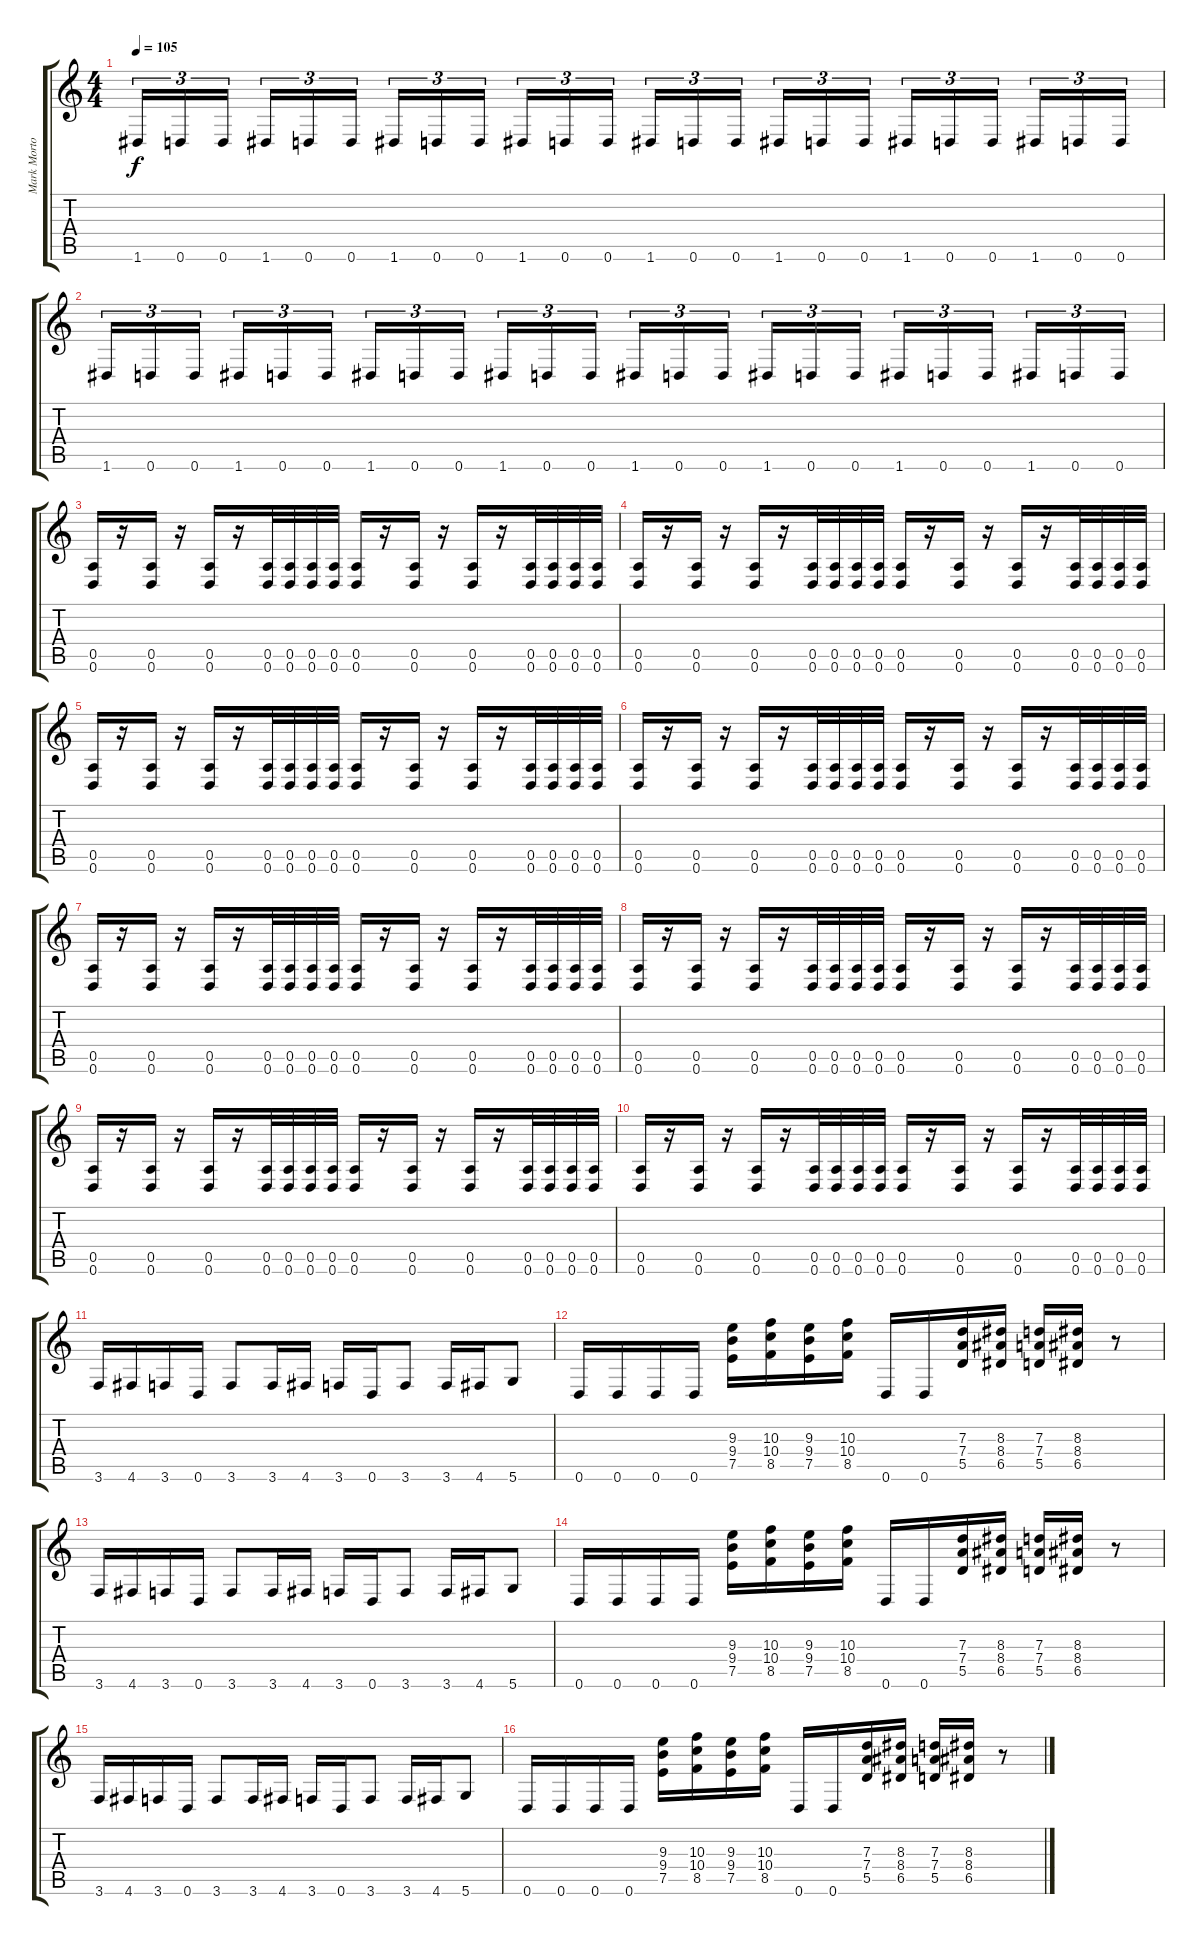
\track ("Mark Morton" "Mark Morto") {instrument distortionguitar}
\staff {score tabs}
\tuning (E4 B3 G3 D3 A2 D2) {hide}
\ts (4 4)
\tempo 105
\clef g2
\ks c
1.6.16{tu (3 2) dy f} 0.6.16{tu (3 2)} 0.6.16{tu (3 2) beam splitsecondary} 1.6.16{tu (3 2)} 0.6.16{tu (3 2)} 0.6.16{tu (3 2)} 1.6.16{tu (3 2)} 0.6.16{tu (3 2)} 0.6.16{tu (3 2) beam splitsecondary} 1.6.16{tu (3 2)} 0.6.16{tu (3 2)} 0.6.16{tu (3 2)} 1.6.16{tu (3 2)} 0.6.16{tu (3 2)} 0.6.16{tu (3 2) beam splitsecondary} 1.6.16{tu (3 2)} 0.6.16{tu (3 2)} 0.6.16{tu (3 2)} 1.6.16{tu (3 2)} 0.6.16{tu (3 2)} 0.6.16{tu (3 2) beam splitsecondary} 1.6.16{tu (3 2)} 0.6.16{tu (3 2)} 0.6.16{tu (3 2)} |
1.6.16{tu (3 2)} 0.6.16{tu (3 2)} 0.6.16{tu (3 2) beam splitsecondary} 1.6.16{tu (3 2)} 0.6.16{tu (3 2)} 0.6.16{tu (3 2)} 1.6.16{tu (3 2)} 0.6.16{tu (3 2)} 0.6.16{tu (3 2) beam splitsecondary} 1.6.16{tu (3 2)} 0.6.16{tu (3 2)} 0.6.16{tu (3 2)} 1.6.16{tu (3 2)} 0.6.16{tu (3 2)} 0.6.16{tu (3 2) beam splitsecondary} 1.6.16{tu (3 2)} 0.6.16{tu (3 2)} 0.6.16{tu (3 2)} 1.6.16{tu (3 2)} 0.6.16{tu (3 2)} 0.6.16{tu (3 2) beam splitsecondary} 1.6.16{tu (3 2)} 0.6.16{tu (3 2)} 0.6.16{tu (3 2)} |
(0.5 0.6).16 r.16 (0.5 0.6).16 r.16 (0.5 0.6).16 r.16 (0.5 0.6).32 (0.5 0.6).32 (0.5 0.6).32 (0.5 0.6).32 (0.5 0.6).16 r.16 (0.5 0.6).16 r.16 (0.5 0.6).16 r.16 (0.5 0.6).32 (0.5 0.6).32 (0.5 0.6).32 (0.5 0.6).32 |
(0.5 0.6).16 r.16 (0.5 0.6).16 r.16 (0.5 0.6).16 r.16 (0.5 0.6).32 (0.5 0.6).32 (0.5 0.6).32 (0.5 0.6).32 (0.5 0.6).16 r.16 (0.5 0.6).16 r.16 (0.5 0.6).16 r.16 (0.5 0.6).32 (0.5 0.6).32 (0.5 0.6).32 (0.5 0.6).32 |
(0.5 0.6).16 r.16 (0.5 0.6).16 r.16 (0.5 0.6).16 r.16 (0.5 0.6).32 (0.5 0.6).32 (0.5 0.6).32 (0.5 0.6).32 (0.5 0.6).16 r.16 (0.5 0.6).16 r.16 (0.5 0.6).16 r.16 (0.5 0.6).32 (0.5 0.6).32 (0.5 0.6).32 (0.5 0.6).32 |
(0.5 0.6).16 r.16 (0.5 0.6).16 r.16 (0.5 0.6).16 r.16 (0.5 0.6).32 (0.5 0.6).32 (0.5 0.6).32 (0.5 0.6).32 (0.5 0.6).16 r.16 (0.5 0.6).16 r.16 (0.5 0.6).16 r.16 (0.5 0.6).32 (0.5 0.6).32 (0.5 0.6).32 (0.5 0.6).32 |
(0.5 0.6).16 r.16 (0.5 0.6).16 r.16 (0.5 0.6).16 r.16 (0.5 0.6).32 (0.5 0.6).32 (0.5 0.6).32 (0.5 0.6).32 (0.5 0.6).16 r.16 (0.5 0.6).16 r.16 (0.5 0.6).16 r.16 (0.5 0.6).32 (0.5 0.6).32 (0.5 0.6).32 (0.5 0.6).32 |
(0.5 0.6).16 r.16 (0.5 0.6).16 r.16 (0.5 0.6).16 r.16 (0.5 0.6).32 (0.5 0.6).32 (0.5 0.6).32 (0.5 0.6).32 (0.5 0.6).16 r.16 (0.5 0.6).16 r.16 (0.5 0.6).16 r.16 (0.5 0.6).32 (0.5 0.6).32 (0.5 0.6).32 (0.5 0.6).32 |
(0.5 0.6).16 r.16 (0.5 0.6).16 r.16 (0.5 0.6).16 r.16 (0.5 0.6).32 (0.5 0.6).32 (0.5 0.6).32 (0.5 0.6).32 (0.5 0.6).16 r.16 (0.5 0.6).16 r.16 (0.5 0.6).16 r.16 (0.5 0.6).32 (0.5 0.6).32 (0.5 0.6).32 (0.5 0.6).32 |
(0.5 0.6).16 r.16 (0.5 0.6).16 r.16 (0.5 0.6).16 r.16 (0.5 0.6).32 (0.5 0.6).32 (0.5 0.6).32 (0.5 0.6).32 (0.5 0.6).16 r.16 (0.5 0.6).16 r.16 (0.5 0.6).16 r.16 (0.5 0.6).32 (0.5 0.6).32 (0.5 0.6).32 (0.5 0.6).32 |
3.6.16 4.6.16 3.6.16 0.6.16 3.6.8 3.6.16 4.6.16 3.6.16 0.6.16 3.6.8 3.6.16 4.6.16 5.6.8 |
0.6.16 0.6.16 0.6.16 0.6.16 (9.3 9.4 7.5).16 (10.3 10.4 8.5).16 (9.3 9.4 7.5).16 (10.3 10.4 8.5).16 0.6.16 0.6.16 (7.3 7.4 5.5).16 (8.3 8.4 6.5).16 (7.3 7.4 5.5).16 (8.3 8.4 6.5).16 r.8 |
3.6.16 4.6.16 3.6.16 0.6.16 3.6.8 3.6.16 4.6.16 3.6.16 0.6.16 3.6.8 3.6.16 4.6.16 5.6.8 |
0.6.16 0.6.16 0.6.16 0.6.16 (9.3 9.4 7.5).16 (10.3 10.4 8.5).16 (9.3 9.4 7.5).16 (10.3 10.4 8.5).16 0.6.16 0.6.16 (7.3 7.4 5.5).16 (8.3 8.4 6.5).16 (7.3 7.4 5.5).16 (8.3 8.4 6.5).16 r.8 |
3.6.16 4.6.16 3.6.16 0.6.16 3.6.8 3.6.16 4.6.16 3.6.16 0.6.16 3.6.8 3.6.16 4.6.16 5.6.8 |
0.6.16 0.6.16 0.6.16 0.6.16 (9.3 9.4 7.5).16 (10.3 10.4 8.5).16 (9.3 9.4 7.5).16 (10.3 10.4 8.5).16 0.6.16 0.6.16 (7.3 7.4 5.5).16 (8.3 8.4 6.5).16 (7.3 7.4 5.5).16 (8.3 8.4 6.5).16 r.8
